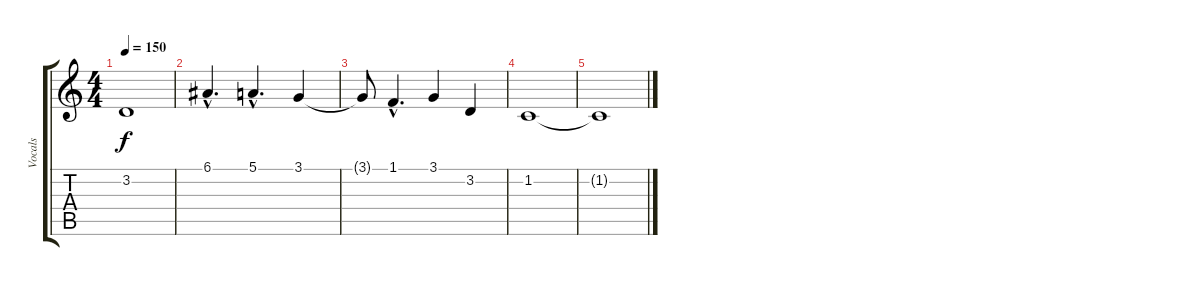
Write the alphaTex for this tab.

\track ("Vocals" "Vocals") {instrument lead3calliope}
\staff {score tabs}
\tuning (E4 B3 G3 D3 A2 E2) {hide}
\ts (4 4)
\tempo 150
\clef g2
\ks c
3.2{t}.1{dy f} |
6.1{hac}.4{d} 5.1{hac}.4{d} 3.1.4 |
3.1{t}.8 1.1{hac}.4{d} 3.1.4 3.2.4 |
1.2.1 |
1.2{t}.1
